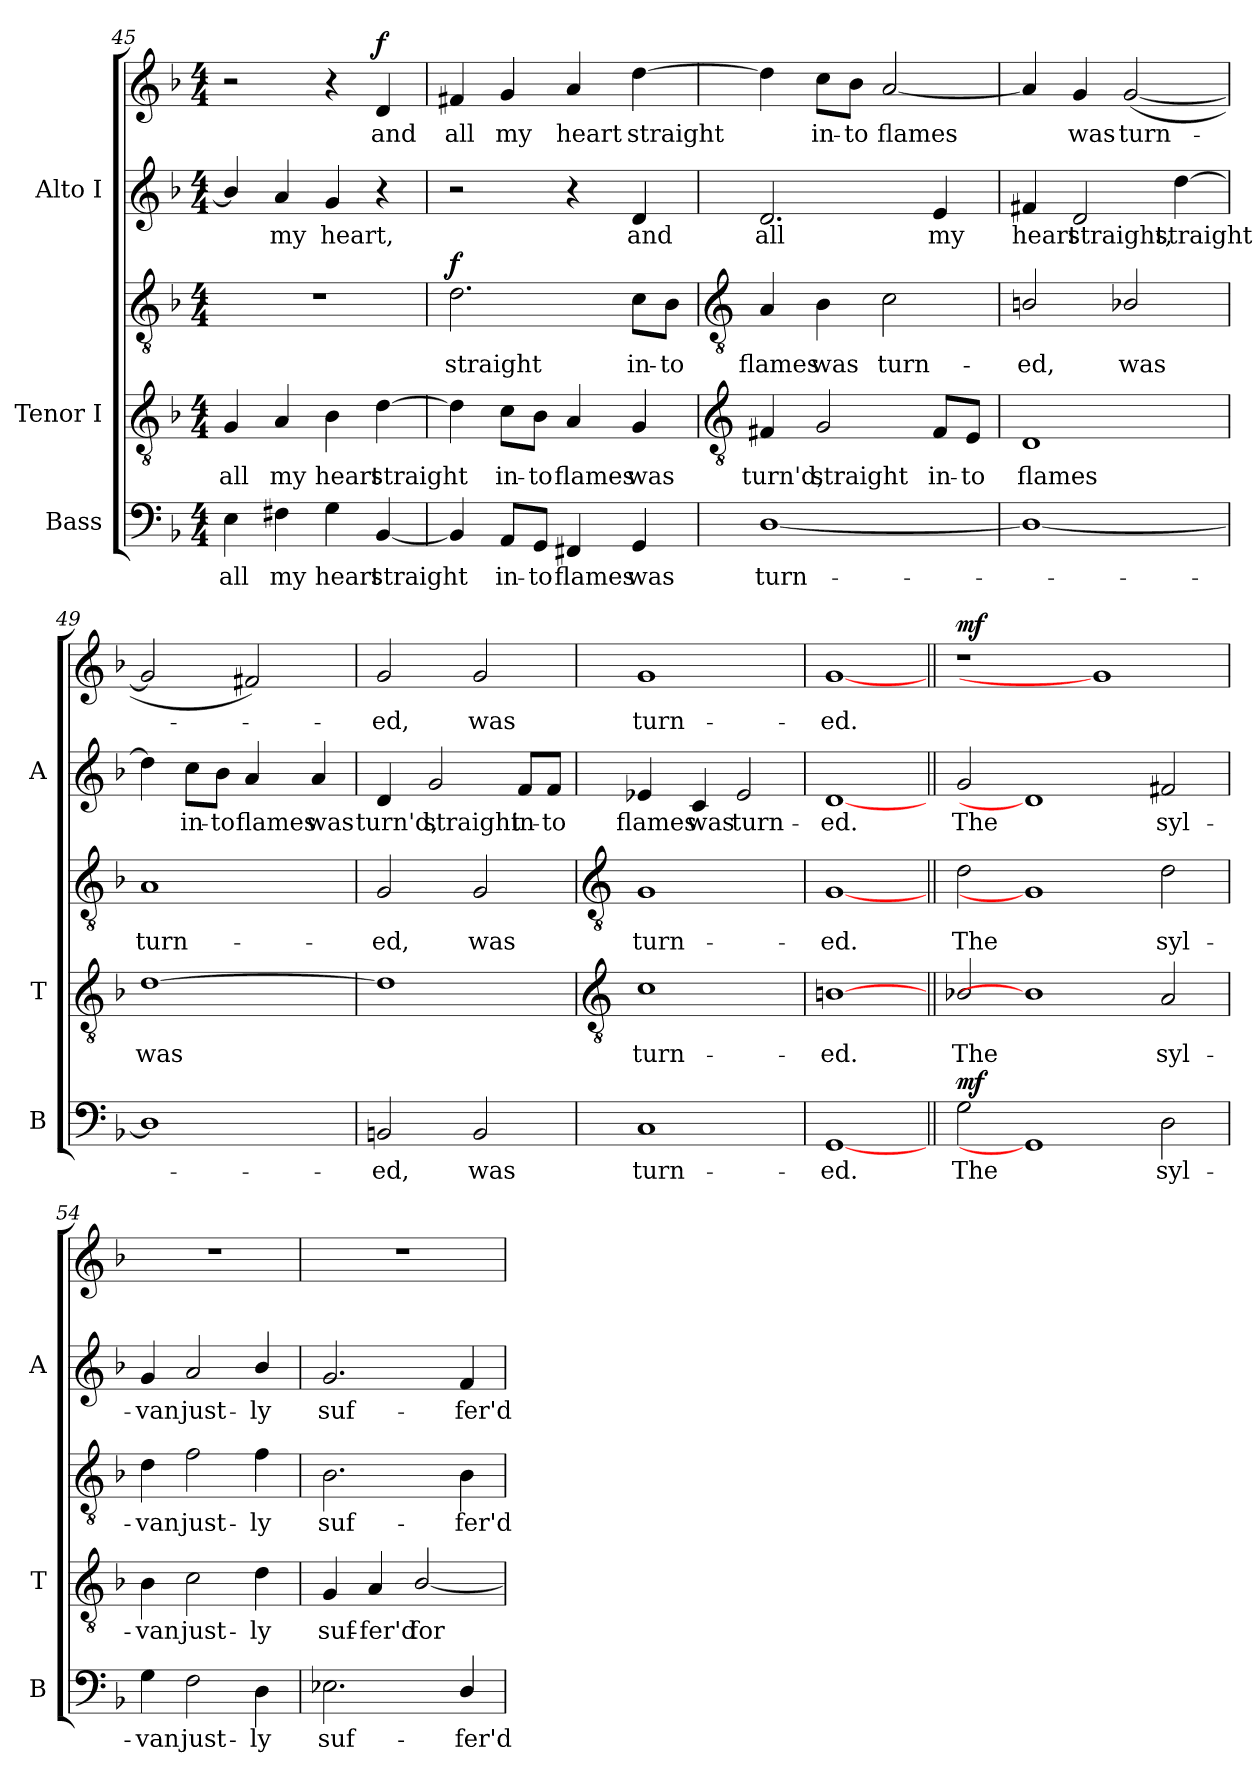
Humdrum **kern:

**kern	**text	**dynam	**kern	**text	**kern	**text	**dynam	**kern	**text	**kern	**text	**dynam
*part3	*part3	*part3	*part2	*part2	*part2	*part2	*part2	*part1	*part1	*part1	*part1	*part1
*staff5	*staff5	*staff5	*staff4	*staff4	*staff3	*staff3	*staff3/4	*staff2	*staff2	*staff1	*staff1	*staff1/2
*I"Bass	*	*	*I"Tenor I	*	*	*	*	*I"Alto I	*	*	*	*
*I'B	*	*	*I'T	*	*	*	*	*I'A	*	*	*	*
*clefF4	*	*	*clefGv2	*	*clefGv2	*	*	*clefG2	*	*clefG2	*	*
*k[b-]	*	*	*k[b-]	*	*k[b-]	*	*	*k[b-]	*	*k[b-]	*	*
*F:	*	*	*F:	*	*F:	*	*	*F:	*	*F:	*	*
*M4/4	*	*	*M4/4	*	*M4/4	*	*	*M4/4	*	*M4/4	*	*
=45	=45	=45	=45	=45	=45	=45	=45	=45	=45	=45	=45	=45
!	!LO:LY:b	!	!	!LO:LY:b	!	!	!	!	!	!	!	!
4E	all	.	4G	all	1r	.	.	4b-/]	.	2r	.	.
!	!LO:LY:b	!	!	!LO:LY:b	!	!	!	!	!LO:LY:b	!	!	!
4F#X	my	.	4A	my	.	.	.	4a	my	.	.	.
!	!LO:LY:b	!	!	!LO:LY:b	!	!	!	!	!LO:LY:b	!	!	!
4G	heart	.	4B-	heart	.	.	.	4g/	heart,	4r	.	.
!	!LO:LY:b	!	!	!LO:LY:b	!	!	!	!	!	!	!LO:LY:b	!LO:DY:b
[4BB-/	straight	.	[4d	straight	.	.	.	4r	.	4d	and	f
=46	=46	=46	=46	=46	=46	=46	=46	=46	=46	=46	=46	=46
!	!	!	!	!	!	!LO:LY:b	!LO:DY:b	!	!	!	!LO:LY:b	!
4BB-/]	.	.	4d]	.	2.d	straight	f	2r	.	4f#X	all	.
!	!LO:LY:b	!	!	!LO:LY:b	!	!	!	!	!	!	!LO:LY:b	!
8AA/L	in-	.	8c\L	in-	.	.	.	.	.	4g	my	.
!	!LO:LY:b	!	!	!LO:LY:b	!	!	!	!	!	!	!	!
8GG/J	-to	.	8B-\J	-to	.	.	.	.	.	.	.	.
!	!LO:LY:b	!	!	!LO:LY:b	!	!	!	!	!	!	!LO:LY:b	!
4FF#X	flames	.	4A	flames	.	.	.	4r	.	4a	heart	.
!	!LO:LY:b	!	!	!LO:LY:b	!	!LO:LY:b	!	!	!LO:LY:b	!	!LO:LY:b	!
4GG	was	.	4G	was	8c\L	in-	.	4d	and	[4dd	straight	.
!	!	!	!	!	!	!LO:LY:b	!	!	!	!	!	!
.	.	.	.	.	8B-\J	-to	.	.	.	.	.	.
!!LO:LB:g=z
=47	=47	=47	=47	=47	=47	=47	=47	=47	=47	=47	=47	=47
*	*	*	*clefGv2	*	*clefGv2	*	*	*	*	*	*	*
!	!LO:LY:b	!	!	!LO:LY:b	!	!LO:LY:b	!	!	!LO:LY:b	!	!	!
[1D/	turn-	.	4F#X	-turn'd,	4A	flames	.	2.d	all	4dd]	.	.
!	!	!	!	!LO:LY:b	!	!LO:LY:b	!	!	!	!	!LO:LY:b	!
.	.	.	2G	straight	4B-	was	.	.	.	8cc\L	in-	.
!	!	!	!	!	!	!	!	!	!	!	!LO:LY:b	!
.	.	.	.	.	.	.	.	.	.	8b-\J	-to	.
!	!	!	!	!	!	!LO:LY:b	!	!	!	!	!LO:LY:b	!
.	.	.	.	.	2c	turn-	.	.	.	[2a	flames	.
!	!	!	!	!LO:LY:b	!	!	!	!	!LO:LY:b	!	!	!
.	.	.	8F#/L	in-	.	.	.	4e	my	.	.	.
!	!	!	!	!LO:LY:b	!	!	!	!	!	!	!	!
.	.	.	8E/J	-to	.	.	.	.	.	.	.	.
=48	=48	=48	=48	=48	=48	=48	=48	=48	=48	=48	=48	=48
!	!	!	!	!LO:LY:b	!	!LO:LY:b	!	!	!LO:LY:b	!	!	!
1D/_	.	.	1D	flames	2Bn/	ed,	.	4f#X/	heart	4a]	.	.
!	!	!	!	!	!	!	!	!	!LO:LY:b	!	!LO:LY:b	!
.	.	.	.	.	.	.	.	2d	straight,	4g/	was	.
!	!	!	!	!	!	!LO:LY:b	!	!	!	!	!LO:LY:b	!
.	.	.	.	.	2B-X/	was	.	.	.	(<[2g/	turn-	.
!	!	!	!	!	!	!	!	!	!LO:LY:b	!	!	!
.	.	.	.	.	.	.	.	[4dd	straight	.	.	.
=49	=49	=49	=49	=49	=49	=49	=49	=49	=49	=49	=49	=49
!	!	!	!	!LO:LY:b	!	!LO:LY:b	!	!	!	!	!	!
1D/]	.	.	[1d	-was	1A	turn-	.	4dd]	.	2g/]	.	.
!	!	!	!	!	!	!	!	!	!LO:LY:b	!	!	!
.	.	.	.	.	.	.	.	8cc\L	in-	.	.	.
!	!	!	!	!	!	!	!	!	!LO:LY:b	!	!	!
.	.	.	.	.	.	.	.	8b-\J	-to	.	.	.
!	!	!	!	!	!	!	!	!	!LO:LY:b	!	!	!
.	.	.	.	.	.	.	.	4a	flames	2f#X/)	.	.
!	!	!	!	!	!	!	!	!	!LO:LY:b	!	!	!
.	.	.	.	.	.	.	.	4a	was	.	.	.
=50	=50	=50	=50	=50	=50	=50	=50	=50	=50	=50	=50	=50
!	!LO:LY:b	!	!	!	!	!LO:LY:b	!	!	!LO:LY:b	!	!LO:LY:b	!
2BBn	ed,	.	1d]	.	2G	ed,	.	4d	turn'd,	2g/	ed,	.
!	!	!	!	!	!	!	!	!	!LO:LY:b	!	!	!
.	.	.	.	.	.	.	.	2g/	straight	.	.	.
!	!LO:LY:b	!	!	!	!	!LO:LY:b	!	!	!	!	!LO:LY:b	!
2BB	was	.	.	.	2G	was	.	.	.	2g/	was	.
!	!	!	!	!	!	!	!	!	!LO:LY:b	!	!	!
.	.	.	.	.	.	.	.	8f/L	in-	.	.	.
!	!	!	!	!	!	!	!	!	!LO:LY:b	!	!	!
.	.	.	.	.	.	.	.	8f/J	-to	.	.	.
!!LO:LB:g=z
=51	=51	=51	=51	=51	=51	=51	=51	=51	=51	=51	=51	=51
*	*	*	*clefGv2	*	*clefGv2	*	*	*	*	*	*	*
!	!LO:LY:b	!	!	!LO:LY:b	!	!LO:LY:b	!	!	!LO:LY:b	!	!LO:LY:b	!
1C	turn-	.	1c	-turn-	1G	turn-	.	4e-X	-flames	1g	turn-	.
!	!	!	!	!	!	!	!	!	!LO:LY:b	!	!	!
.	.	.	.	.	.	.	.	4c	was	.	.	.
!	!	!	!	!	!	!	!	!	!LO:LY:b	!	!	!
.	.	.	.	.	.	.	.	2e-	turn-	.	.	.
=52	=52	=52	=52	=52	=52	=52	=52	=52	=52	=52	=52	=52
!	!LO:LY:b	!	!	!LO:LY:b	!	!LO:LY:b	!	!	!LO:LY:b	!	!LO:LY:b	!
[1GG	-ed.	.	[1Bn	ed.	[1G	-ed.	.	[1d	ed.	[1g	-ed.	.
=53||	=53||	=53||	=53||	=53||	=53||	=53||	=53||	=53||	=53||	=53||	=53||	=53||
!	!LO:LY:b	!LO:DY:b	!	!LO:LY:b	!	!LO:LY:b	!LO:DY:b=2	!	!LO:LY:b	!	!	!
!	!	!	!	!	!	!	!LO:DY:n=1:b	!	!	!	!	!LO:DY:b=2
2G	The	mf	2B-X/	-The	2d	The	mf mf	2g/	The	1r	.	mf
1GG]	.	.	1B]	.	1G]	.	.	1d]	.	.	.	.
.	.	.	.	.	.	.	.	.	.	1g]	.	.
!	!LO:LY:b	!	!	!LO:LY:b	!	!LO:LY:b	!	!	!LO:LY:b	!	!	!
2D	syl-	.	2A	syl-	2d	syl-	.	2f#X	syl-	.	.	.
=54	=54	=54	=54	=54	=54	=54	=54	=54	=54	=54	=54	=54
!	!LO:LY:b	!	!	!LO:LY:b	!	!LO:LY:b	!	!	!LO:LY:b	!	!	!
4G	-van	.	4B-	van	4d	-van	.	4g	-van	1r	.	.
!	!LO:LY:b	!	!	!LO:LY:b	!	!LO:LY:b	!	!	!LO:LY:b	!	!	!
2F	just-	.	2c	just-	2f	just-	.	2a	just-	.	.	.
!	!LO:LY:b	!	!	!LO:LY:b	!	!LO:LY:b	!	!	!LO:LY:b	!	!	!
4D	-ly	.	4d	-ly	4f	-ly	.	4b-/	-ly	.	.	.
=55	=55	=55	=55	=55	=55	=55	=55	=55	=55	=55	=55	=55
!	!LO:LY:b	!	!	!LO:LY:b	!	!LO:LY:b	!	!	!LO:LY:b	!	!	!
2.E-X	suf-	.	4G	suf-	2.B-	suf-	.	2.g/	suf-	1r	.	.
!	!	!	!	!LO:LY:b	!	!	!	!	!	!	!	!
.	.	.	4A	-fer'd	.	.	.	.	.	.	.	.
!	!	!	!	!LO:LY:b	!	!	!	!	!	!	!	!
.	.	.	[2B-/	for	.	.	.	.	.	.	.	.
!	!LO:LY:b	!	!	!	!	!LO:LY:b	!	!	!LO:LY:b	!	!	!
4D/	-fer'd	.	.	.	4B-	-fer'd	.	4f/	-fer'd	.	.	.
=	=	=	=	=	=	=	=	=	=	=	=	=
*-	*-	*-	*-	*-	*-	*-	*-	*-	*-	*-	*-	*-
